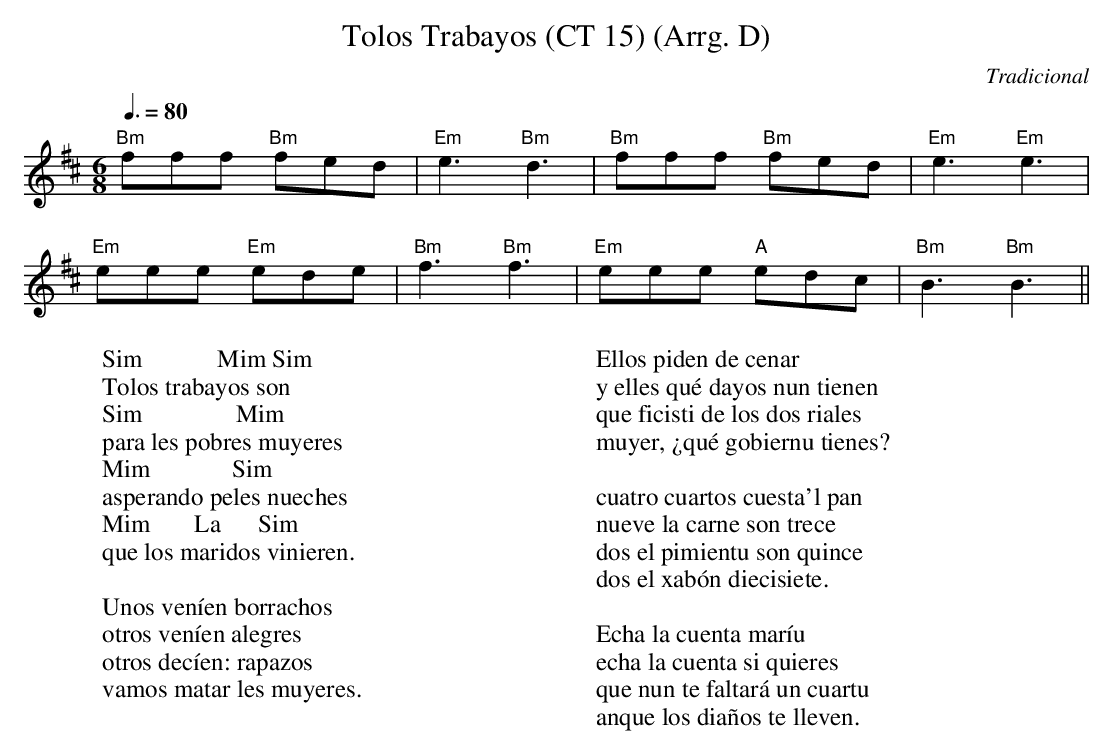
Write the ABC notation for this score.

X:1
T:Tolos Trabayos (CT 15) (Arrg. D)
C:Tradicional
M:6/8
L:1/8
Q:3/8=80
W:Sim            Mim Sim
W:Tolos trabayos son
W:Sim               Mim
W:para les pobres muyeres
W:Mim             Sim
W:asperando peles nueches
W:Mim       La      Sim
W:que los maridos vinieren.
W:
W:Unos veníen borrachos
W:otros veníen alegres
W:otros decíen: rapazos
W:vamos matar les muyeres.
W:
W:Ellos piden de cenar
W:y elles qué dayos nun tienen
W:que ficisti de los dos riales
W:muyer, ¿qué gobiernu tienes?
W:
W:cuatro cuartos cuesta'l pan
W:nueve la carne son trece
W:dos el pimientu son quince
W:dos el xabón diecisiete.
W:
W:Echa la cuenta maríu
W:echa la cuenta si quieres
W:que nun te faltará un cuartu
W:anque los diaños te lleven.
K:D
"Bm"fff "Bm"fed|"Em"e3 "Bm"d3|"Bm"fff "Bm"fed|"Em"e3 "Em"e3|
"Em"eee "Em"ede|"Bm"f3 "Bm"f3|"Em"eee "A"edc|"Bm"B3 "Bm"B3||
